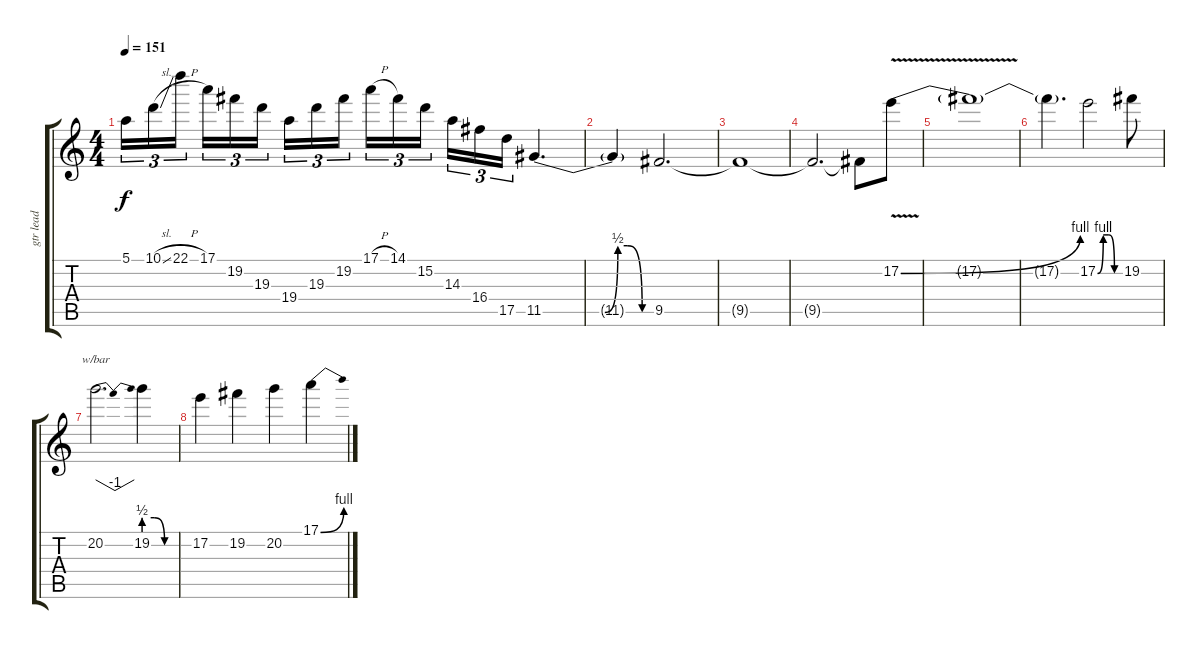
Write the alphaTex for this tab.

\track ("gtr lead" "gtr lead") {instrument distortionguitar}
\staff {score tabs}
\tuning (E4 B3 G3 D3 A2 E2) {hide}
\ts (4 4)
\tempo 151
\clef g2
\ks c
5.1.16{tu (3 2) dy f} 10.1{sl}.16{tu (3 2)} 22.1{h}.16{tu (3 2)} 17.1.16{tu (3 2)} 19.2.16{tu (3 2)} 19.3.16{tu (3 2)} 19.4.16{tu (3 2)} 19.3.16{tu (3 2)} 19.2.16{tu (3 2)} 17.1{h}.16{tu (3 2)} 14.1.16{tu (3 2)} 15.2.16{tu (3 2)} 14.3.16{tu (3 2)} 16.4.16{tu (3 2)} 17.5.16{tu (3 2)} 11.5{be (custom 0 0 15 0 24 0 33 0 40 2 45 2 53 0 60 0)}.4{d} |
11.5{t}.4 9.5.2{d} |
9.5{t}.1 |
9.5{t}.2{d} 9.5{t}.8 17.2{be (bend 0 0 60 4) v}.8 |
17.2{t}.1 |
17.2{t}.4{d} 17.2{be (custom 0 0 15 4 30 4 45 0 60 0)}.2 19.2.8 |
20.2.2{d tbe (dip default 0 0 30 -4 60 0)} 19.2{be (custom 0 2 20 2 40 0 60 0)}.4 |
17.2.4 19.2.4 20.2.4 17.1{be (bend 0 0 60 4)}.4
